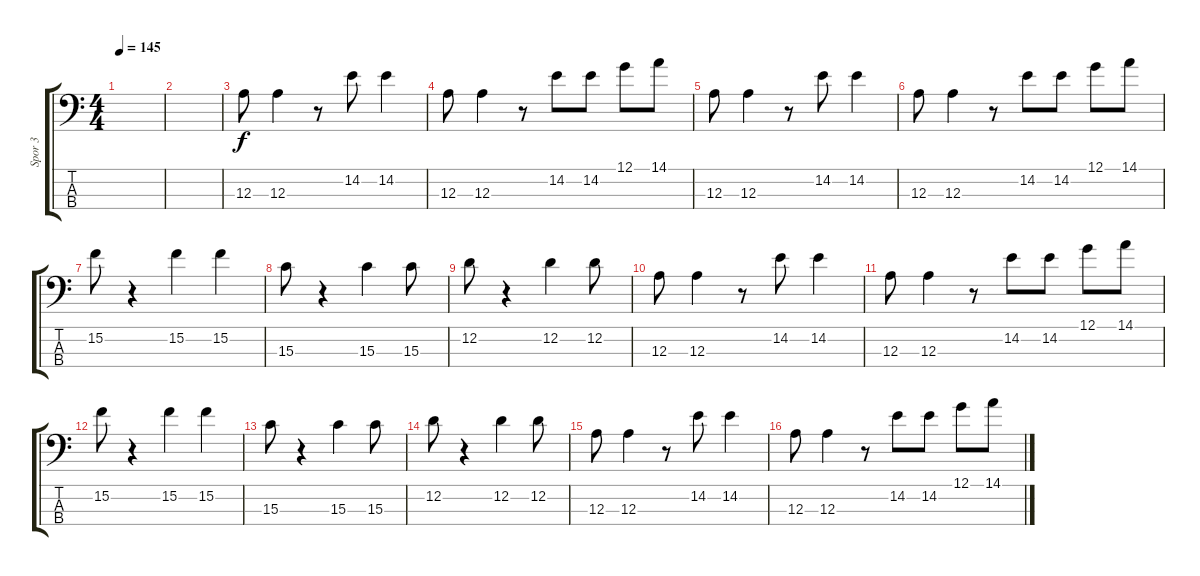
\track ("Spor 3" "Spor 3") {instrument electricbasspick}
\staff {score tabs}
\tuning (G2 D2 A1 E1) {hide}
\ts (4 4)
\tempo 145
\clef f4
\ks c
|
|
12.3.8 12.3.4 r.8 14.2.8 14.2.4 |
12.3.8 12.3.4 r.8 14.2.8 14.2.8 12.1.8 14.1.8 |
12.3.8 12.3.4 r.8 14.2.8 14.2.4 |
12.3.8 12.3.4 r.8 14.2.8 14.2.8 12.1.8 14.1.8 |
15.2.8 r.4 15.2.4 15.2.4 |
15.3.8 r.4 15.3.4 15.3.8 |
12.2.8 r.4 12.2.4 12.2.8 |
12.3.8 12.3.4 r.8 14.2.8 14.2.4 |
12.3.8 12.3.4 r.8 14.2.8 14.2.8 12.1.8 14.1.8 |
15.2.8 r.4 15.2.4 15.2.4 |
15.3.8 r.4 15.3.4 15.3.8 |
12.2.8 r.4 12.2.4 12.2.8 |
12.3.8 12.3.4 r.8 14.2.8 14.2.4 |
12.3.8 12.3.4 r.8 14.2.8 14.2.8 12.1.8 14.1.8
